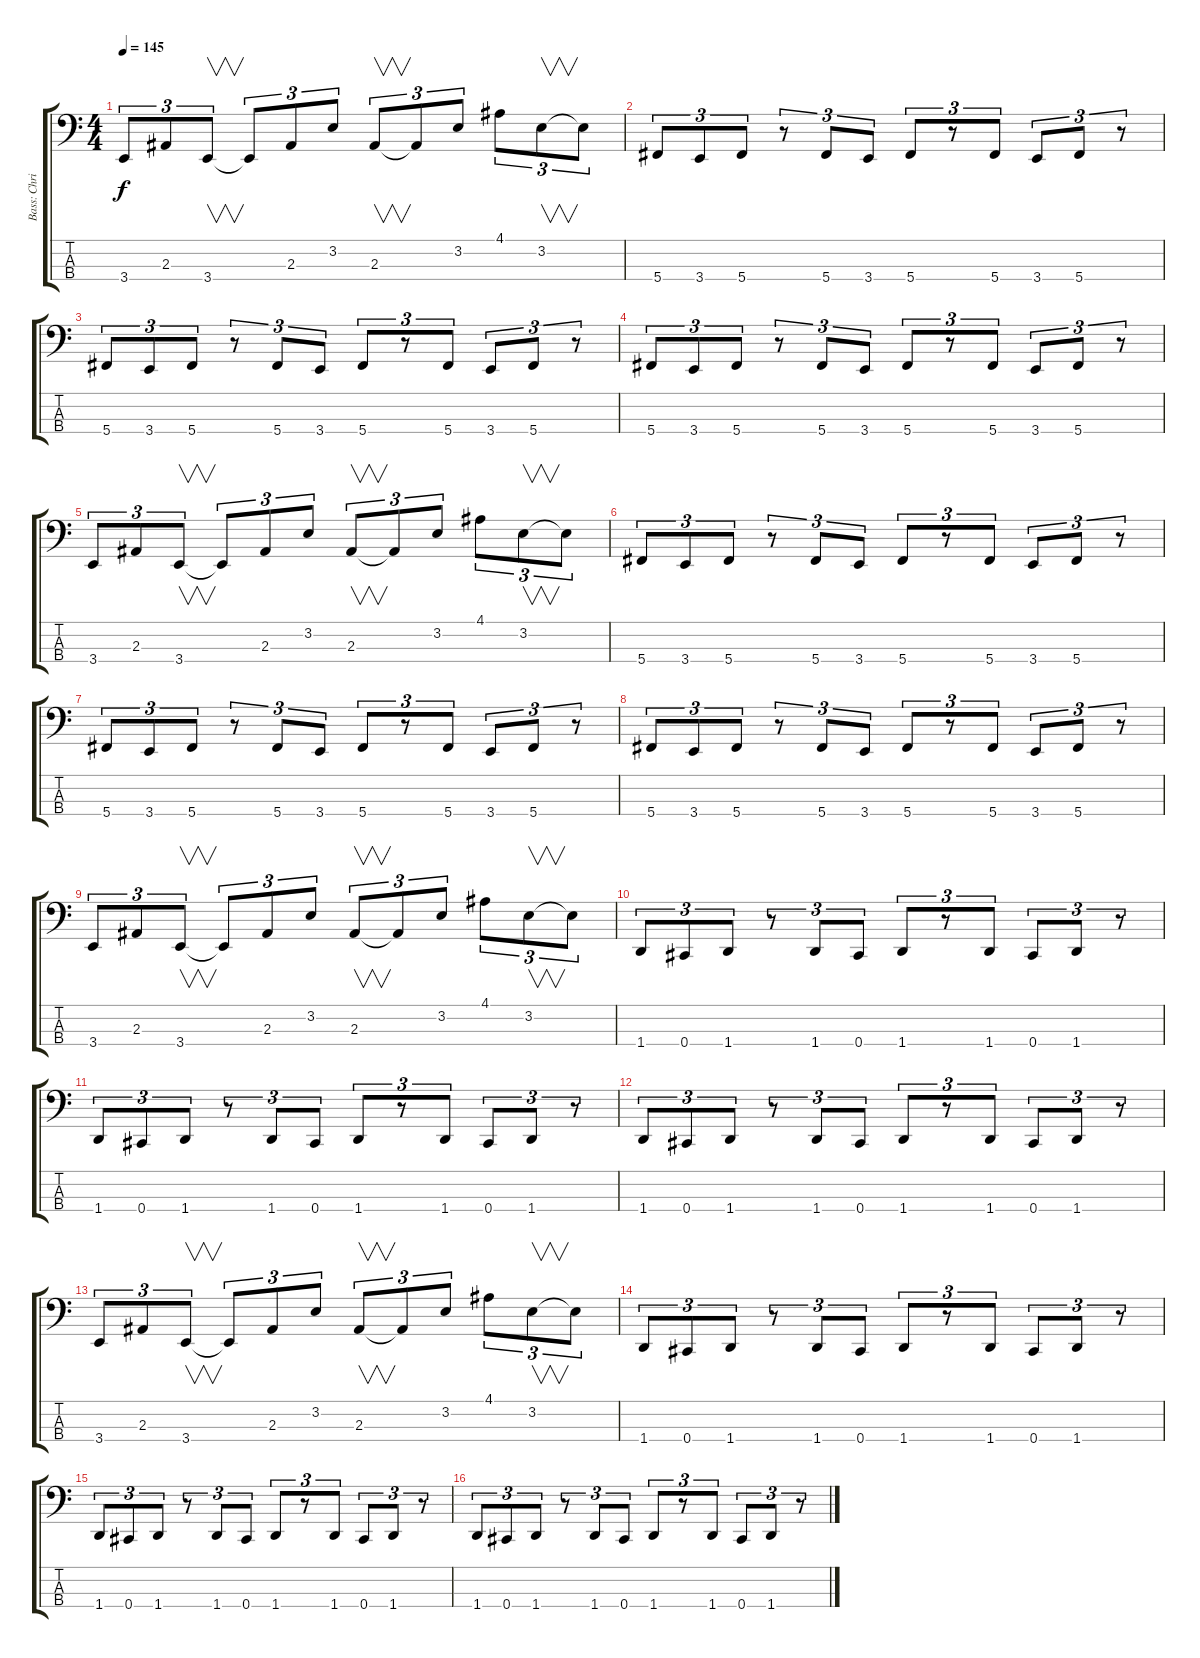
\track ("Bass: Christer Örtefors" "Bass: Chri") {instrument electricbassfinger}
\staff {score tabs}
\tuning (Gb2 Db2 Ab1 Db1) {hide}
\ts (4 4)
\tempo 145
\clef f4
\ks c
3.4.8{tu (3 2) dy f} 2.3.8{tu (3 2)} 3.4.8{v tu (3 2)} 3.4{t}.8{tu (3 2)} 2.3.8{tu (3 2)} 3.2.8{tu (3 2)} 2.3.8{v tu (3 2)} 2.3{t}.8{tu (3 2)} 3.2.8{tu (3 2)} 4.1.8{tu (3 2)} 3.2.8{v tu (3 2)} 3.2{t}.8{tu (3 2)} |
5.4.8{tu (3 2)} 3.4.8{tu (3 2)} 5.4.8{tu (3 2)} r.8{tu (3 2)} 5.4.8{tu (3 2)} 3.4.8{tu (3 2)} 5.4.8{tu (3 2)} r.8{tu (3 2)} 5.4.8{tu (3 2)} 3.4.8{tu (3 2)} 5.4.8{tu (3 2)} r.8{tu (3 2)} |
5.4.8{tu (3 2)} 3.4.8{tu (3 2)} 5.4.8{tu (3 2)} r.8{tu (3 2)} 5.4.8{tu (3 2)} 3.4.8{tu (3 2)} 5.4.8{tu (3 2)} r.8{tu (3 2)} 5.4.8{tu (3 2)} 3.4.8{tu (3 2)} 5.4.8{tu (3 2)} r.8{tu (3 2)} |
5.4.8{tu (3 2)} 3.4.8{tu (3 2)} 5.4.8{tu (3 2)} r.8{tu (3 2)} 5.4.8{tu (3 2)} 3.4.8{tu (3 2)} 5.4.8{tu (3 2)} r.8{tu (3 2)} 5.4.8{tu (3 2)} 3.4.8{tu (3 2)} 5.4.8{tu (3 2)} r.8{tu (3 2)} |
3.4.8{tu (3 2)} 2.3.8{tu (3 2)} 3.4.8{v tu (3 2)} 3.4{t}.8{tu (3 2)} 2.3.8{tu (3 2)} 3.2.8{tu (3 2)} 2.3.8{v tu (3 2)} 2.3{t}.8{tu (3 2)} 3.2.8{tu (3 2)} 4.1.8{tu (3 2)} 3.2.8{v tu (3 2)} 3.2{t}.8{tu (3 2)} |
5.4.8{tu (3 2)} 3.4.8{tu (3 2)} 5.4.8{tu (3 2)} r.8{tu (3 2)} 5.4.8{tu (3 2)} 3.4.8{tu (3 2)} 5.4.8{tu (3 2)} r.8{tu (3 2)} 5.4.8{tu (3 2)} 3.4.8{tu (3 2)} 5.4.8{tu (3 2)} r.8{tu (3 2)} |
5.4.8{tu (3 2)} 3.4.8{tu (3 2)} 5.4.8{tu (3 2)} r.8{tu (3 2)} 5.4.8{tu (3 2)} 3.4.8{tu (3 2)} 5.4.8{tu (3 2)} r.8{tu (3 2)} 5.4.8{tu (3 2)} 3.4.8{tu (3 2)} 5.4.8{tu (3 2)} r.8{tu (3 2)} |
5.4.8{tu (3 2)} 3.4.8{tu (3 2)} 5.4.8{tu (3 2)} r.8{tu (3 2)} 5.4.8{tu (3 2)} 3.4.8{tu (3 2)} 5.4.8{tu (3 2)} r.8{tu (3 2)} 5.4.8{tu (3 2)} 3.4.8{tu (3 2)} 5.4.8{tu (3 2)} r.8{tu (3 2)} |
3.4.8{tu (3 2)} 2.3.8{tu (3 2)} 3.4.8{v tu (3 2)} 3.4{t}.8{tu (3 2)} 2.3.8{tu (3 2)} 3.2.8{tu (3 2)} 2.3.8{v tu (3 2)} 2.3{t}.8{tu (3 2)} 3.2.8{tu (3 2)} 4.1.8{tu (3 2)} 3.2.8{v tu (3 2)} 3.2{t}.8{tu (3 2)} |
1.4.8{tu (3 2)} 0.4.8{tu (3 2)} 1.4.8{tu (3 2)} r.8{tu (3 2)} 1.4.8{tu (3 2)} 0.4.8{tu (3 2)} 1.4.8{tu (3 2)} r.8{tu (3 2)} 1.4.8{tu (3 2)} 0.4.8{tu (3 2)} 1.4.8{tu (3 2)} r.8{tu (3 2)} |
1.4.8{tu (3 2)} 0.4.8{tu (3 2)} 1.4.8{tu (3 2)} r.8{tu (3 2)} 1.4.8{tu (3 2)} 0.4.8{tu (3 2)} 1.4.8{tu (3 2)} r.8{tu (3 2)} 1.4.8{tu (3 2)} 0.4.8{tu (3 2)} 1.4.8{tu (3 2)} r.8{tu (3 2)} |
1.4.8{tu (3 2)} 0.4.8{tu (3 2)} 1.4.8{tu (3 2)} r.8{tu (3 2)} 1.4.8{tu (3 2)} 0.4.8{tu (3 2)} 1.4.8{tu (3 2)} r.8{tu (3 2)} 1.4.8{tu (3 2)} 0.4.8{tu (3 2)} 1.4.8{tu (3 2)} r.8{tu (3 2)} |
3.4.8{tu (3 2)} 2.3.8{tu (3 2)} 3.4.8{v tu (3 2)} 3.4{t}.8{tu (3 2)} 2.3.8{tu (3 2)} 3.2.8{tu (3 2)} 2.3.8{v tu (3 2)} 2.3{t}.8{tu (3 2)} 3.2.8{tu (3 2)} 4.1.8{tu (3 2)} 3.2.8{v tu (3 2)} 3.2{t}.8{tu (3 2)} |
1.4.8{tu (3 2)} 0.4.8{tu (3 2)} 1.4.8{tu (3 2)} r.8{tu (3 2)} 1.4.8{tu (3 2)} 0.4.8{tu (3 2)} 1.4.8{tu (3 2)} r.8{tu (3 2)} 1.4.8{tu (3 2)} 0.4.8{tu (3 2)} 1.4.8{tu (3 2)} r.8{tu (3 2)} |
1.4.8{tu (3 2)} 0.4.8{tu (3 2)} 1.4.8{tu (3 2)} r.8{tu (3 2)} 1.4.8{tu (3 2)} 0.4.8{tu (3 2)} 1.4.8{tu (3 2)} r.8{tu (3 2)} 1.4.8{tu (3 2)} 0.4.8{tu (3 2)} 1.4.8{tu (3 2)} r.8{tu (3 2)} |
1.4.8{tu (3 2)} 0.4.8{tu (3 2)} 1.4.8{tu (3 2)} r.8{tu (3 2)} 1.4.8{tu (3 2)} 0.4.8{tu (3 2)} 1.4.8{tu (3 2)} r.8{tu (3 2)} 1.4.8{tu (3 2)} 0.4.8{tu (3 2)} 1.4.8{tu (3 2)} r.8{tu (3 2)}
